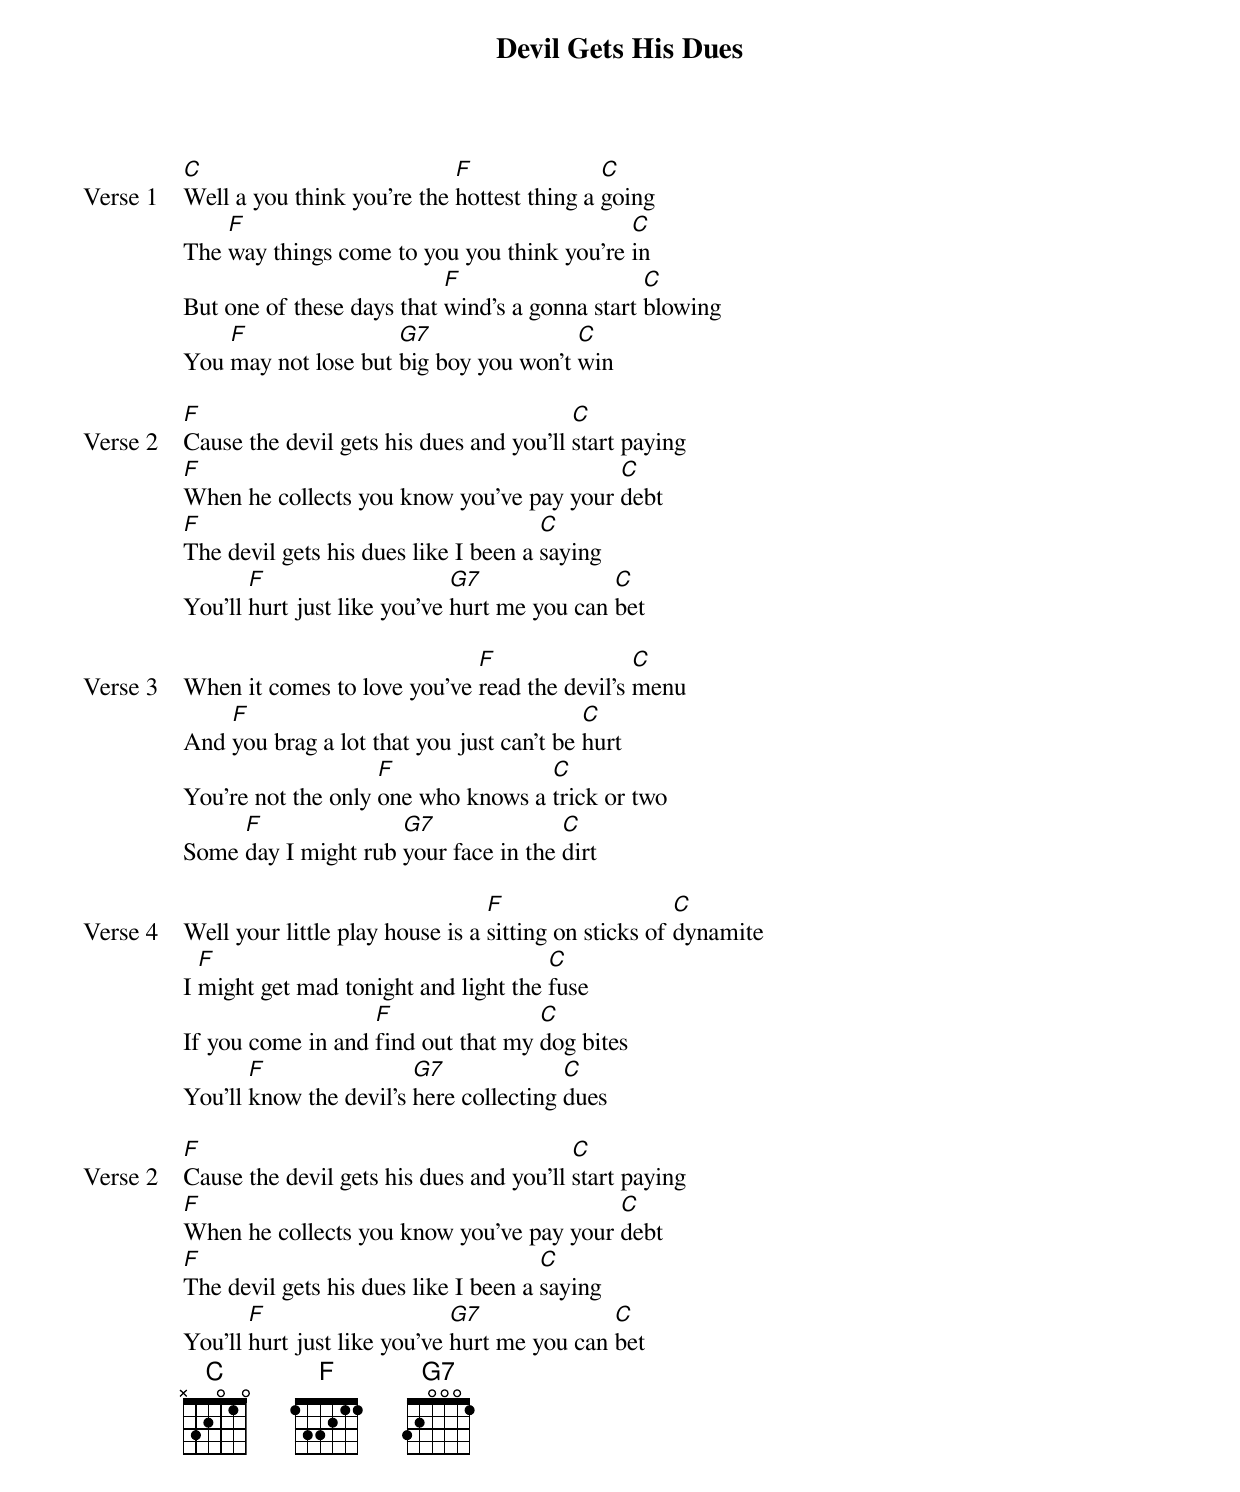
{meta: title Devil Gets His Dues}
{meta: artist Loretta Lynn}
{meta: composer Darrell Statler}

{start_of_verse: Verse 1}
[C]Well a you think you're the [F]hottest thing a [C]going
The [F]way things come to you you think you're [C]in
But one of these days that [F]wind's a gonna start [C]blowing
You [F]may not lose but [G7]big boy you won't [C]win
{end_of_verse}

{start_of_verse: Verse 2}
[F]Cause the devil gets his dues and you'll [C]start paying
[F]When he collects you know you've pay your [C]debt
[F]The devil gets his dues like I been a [C]saying
You'll [F]hurt just like you've [G7]hurt me you can [C]bet
{end_of_verse}

{start_of_verse: Verse 3}
When it comes to love you've [F]read the devil's [C]menu
And [F]you brag a lot that you just can't be [C]hurt
You're not the only [F]one who knows a [C]trick or two
Some [F]day I might rub [G7]your face in the [C]dirt
{end_of_verse}

{start_of_verse: Verse 4}
Well your little play house is a [F]sitting on sticks of [C]dynamite
I [F]might get mad tonight and light the [C]fuse
If you come in and [F]find out that my [C]dog bites
You'll [F]know the devil's [G7]here collecting [C]dues
{end_of_verse}

{start_of_verse: Verse 2}
[F]Cause the devil gets his dues and you'll [C]start paying
[F]When he collects you know you've pay your [C]debt
[F]The devil gets his dues like I been a [C]saying
You'll [F]hurt just like you've [G7]hurt me you can [C]bet
{end_of_verse}
